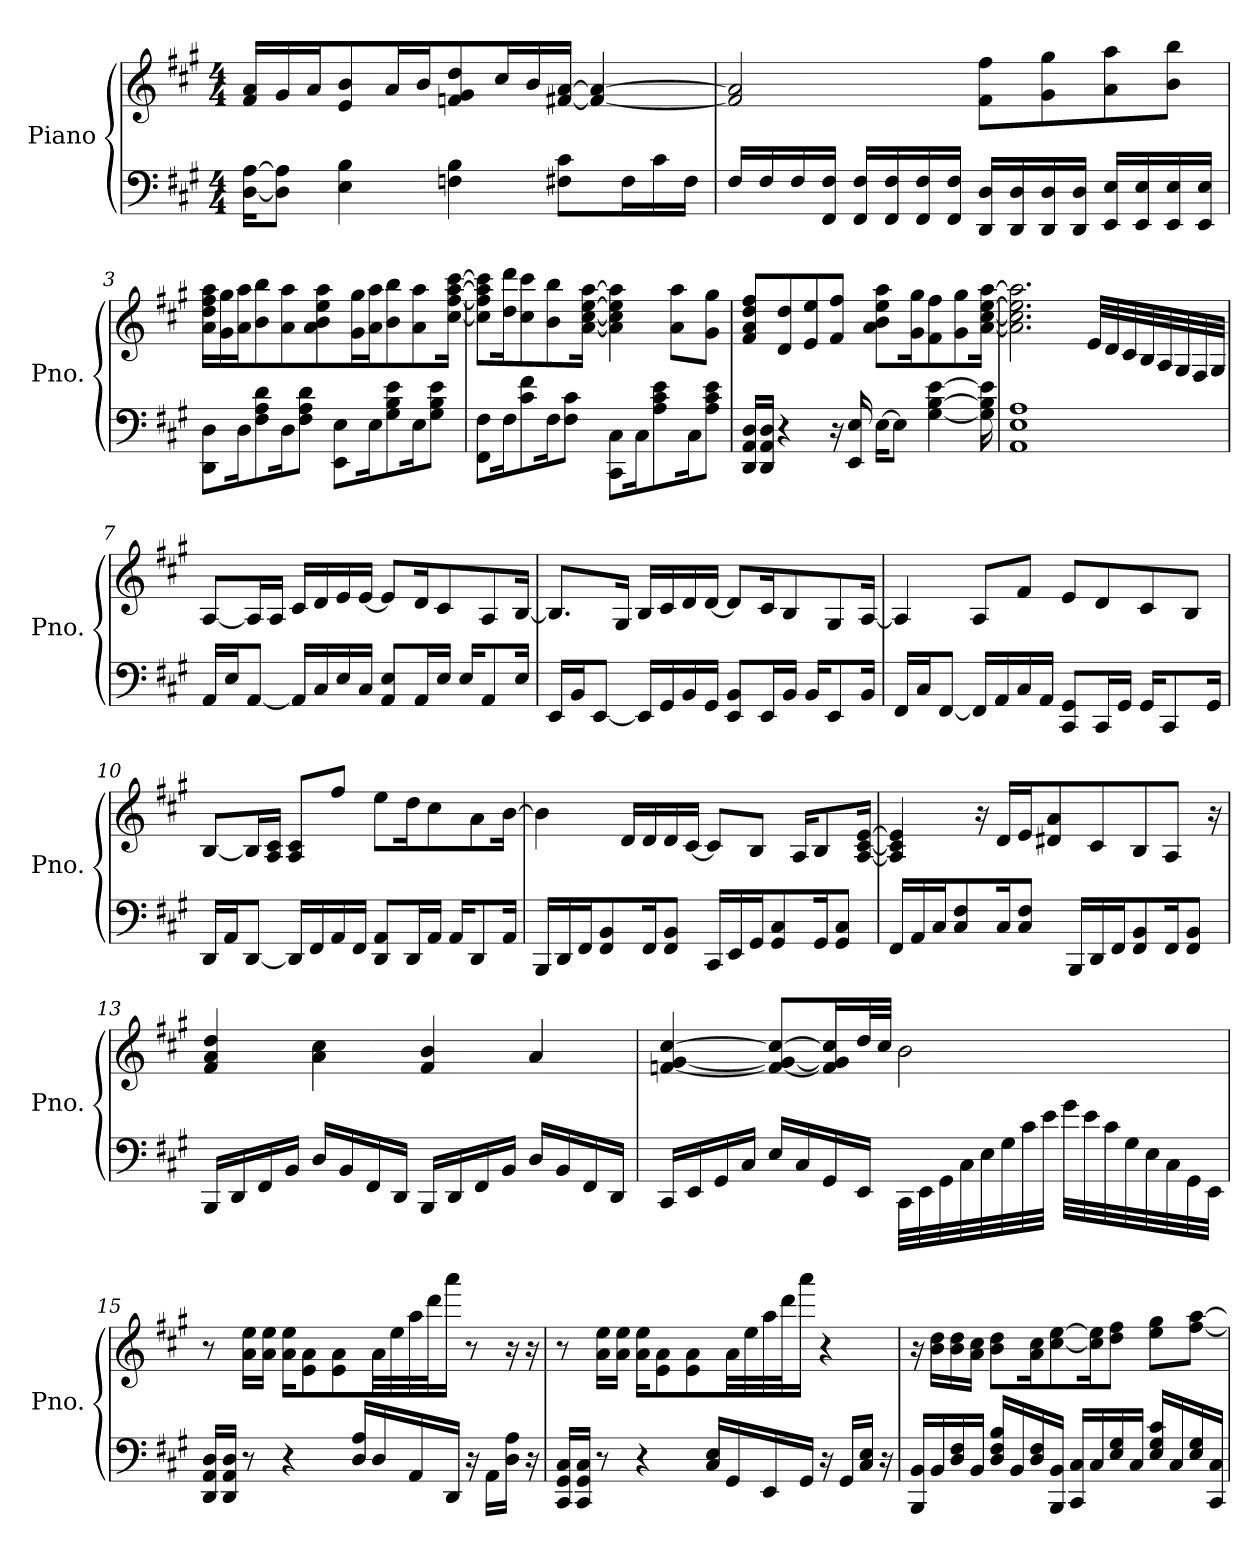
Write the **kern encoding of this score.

**kern	**kern
*part1	*part1
*staff2	*staff1
*I"Piano	*
*I'Pno.	*
*clefF4	*clefG2
*k[f#c#g#]	*k[f#c#g#]
*M4/4	*M4/4
*MM80	*MM80
=1	=1
[16D\ [16A\KL	16f#/ 16a/LL
8D\] 8A\]J	16g#/
.	16a/J
4E\ 4B\	8e/ 8b/
.	16a/L
.	16b/J
4Fn\ 4B\	8fn/ 8g#/ 8dd/
.	16cc#/L
.	16b/
8F#X\ 8c#\L	[16f#X/ [16a/JJ
.	4f#/_ 4a/_
16F#\L	.
16c#\	.
16F#\JJ	.
=2	=2
16F#/LL	2f#/] 2a/]
16F#/	.
16F#/	.
16FF#/ 16F#/JJ	.
16FF#/ 16F#/LL	.
16FF#/ 16F#/	.
16FF#/ 16F#/	.
16FF#/ 16F#/JJ	.
16DD/ 16D/LL	8f#\ 8ff#\L
16DD/ 16D/	.
16DD/ 16D/	8g#\ 8gg#\
16DD/ 16D/JJ	.
16EE/ 16E/LL	8a\ 8aa\
16EE/ 16E/	.
16EE/ 16E/	8b\ 8bb\J
16EE/ 16E/JJ	.
!!LO:LB:g=z
=3	=3
8DD\ 8D\L	16a\ 16dd\ 16ff#\ 16aa\LL
.	16g#\ 16gg#\
16D\K	16a\ 16aa\J
8F#\ 8A\ 8d\	8b\ 8bb\
16D\K	8a\ 8aa\
8F#\ 8A\ 8d\J	.
.	8a\ 8b\ 8ee\ 8aa\
8EE\ 8E\L	.
.	16g#\ 16gg#\L
16E\K	16a\ 16aa\J
8G#\ 8B\ 8e\	8b\ 8bb\
16E\K	8a\ 8aa\
8G#\ 8B\ 8e\J	.
.	[16cc#\ [16ff#\ [16aa\ [16ccc#\Jk
=4	=4
8FF#\ 8F#\L	8cc#\] 8ff#\] 8aa\] 8ccc#\]L
16F#\K	16dd\ 16ddd\K
8c#\ 8f#\	8cc#\ 8ccc#\
16F#\K	8b\ 8bb\
8F#\ 8c#\J	.
.	[16a\ [16cc#\ [16ee\ [16aa\Jk
8CC#\ 8C#\L	4a\] 4cc#\] 4ee\] 4aa\]
16C#\K	.
8A\ 8c#\ 8e\	.
.	8a\ 8aa\L
16C#\K	.
8A\ 8c#\ 8e\J	8g#\ 8gg#\J
=5	=5
16DD/ 16AA/ 16D/LL	8f#/ 8a/ 8dd/ 8ff#/L
16DD/ 16AA/ 16D/JJ	.
4r	8d/ 8dd/
.	8e/ 8ee/
16r	8f#/ 8ff#/J
16EE/ 16E/	.
[16E\KL	8a\ 8b\ 8ee\ 8aa\L
8E\J]	.
.	16g#\ 16gg#\K
[4G#\ [4B\ [4e\	8f#\ 8ff#\
.	8g#\ 8gg#\
16G#\] 16B\] 16e\]	[16a\ [16cc#\ [16ee\ [16aa\Jk
!!LO:LB:g=z
=6	=6
1AA 1E 1A	2.a\] 2.cc#\] 2.ee\] 2.aa\]
.	32e/LLL
.	32d/
.	32c#/
.	32B/
.	32A/
.	32G#/
.	32F#/
.	32G#/JJJ
=7	=7
16AA/LL	[8A/L
16E/J	.
[8AA/J	16A/L]
.	16A/JJ
16AA/LL]	16c#/LL
16C#/	16d/
16E/	16e/
16C#/JJ	[16e/JJ
8AA/ 8E/L	8e/L]
16AA/L	16d/K
16E/JJ	8c#/
16E/KL	.
8AA/	8A/
16E/Jk	[16B/Jk
=8	=8
16EE/LL	8.B/L]
16BB/J	.
[8EE/J	.
.	16G#/Jk
16EE/LL]	16B/LL
16GG#/	16c#/
16BB/	16d/
16GG#/JJ	[16d/JJ
8EE/ 8BB/L	8d/L]
16EE/L	16c#/K
16BB/JJ	8B/
16BB/KL	.
8EE/	8G#/
16BB/Jk	[16A/Jk
!!LO:LB:g=z
=9	=9
16FF#/LL	4A/]
16C#/J	.
[8FF#/J	.
16FF#/LL]	8A/L
16AA/	.
16C#/	8f#/J
16AA/JJ	.
8CC#/ 8GG#/L	8e/L
16CC#/L	8d/
16GG#/JJ	.
16GG#/KL	8c#/
8CC#/	.
.	8B/J
16GG#/Jk	.
=10	=10
16DD/LL	[8B/L
16AA/J	.
[8DD/J	16B/L]
.	16A/ 16c#/JJ
16DD/LL]	8A/ 8c#/L
16FF#/	.
16AA/	8ff#/J
16FF#/JJ	.
8DD/ 8AA/L	8ee\L
16DD/L	16dd\K
16AA/JJ	8cc#\
16AA/KL	.
8DD/	8a\
16AA/Jk	[16b\Jk
=11	=11
16BBB/LL	4b\]
16DD/	.
16FF#/J	.
8FF#/ 8BB/	.
.	16d/LL
16FF#/K	16d/
8FF#/ 8BB/J	16d/
.	[16c#/JJ
16CC#/LL	8c#/L]
16EE/	.
16GG#/J	8B/J
8GG#/ 8C#/	.
.	16A/KL
16GG#/K	8B/
8GG#/ 8C#/J	.
.	[16A/ [16c#/ [16e/Jk
!!LO:LB:g=z
=12	=12
16FF#/LL	4A/] 4c#/] 4e/]
16AA/	.
16C#/J	.
8C#/ 8F#/	.
.	16r
16C#/K	16d/LL
8C#/ 8F#/J	16e/J
.	8d#X/ 8a/
16BBB/LL	.
16DD/	8c#/
16FF#/J	.
8FF#/ 8BB/	8B/
16FF#/K	8A/J
8FF#/ 8BB/J	.
.	16r
=13	=13
16BBB/LL	4f#/ 4a/ 4dd/
16DD/	.
16FF#/	.
16BB/JJ	.
16D/LL	4a\ 4cc#\
16BB/	.
16FF#/	.
16DD/JJ	.
16BBB/LL	4f#/ 4b/
16DD/	.
16FF#/	.
16BB/JJ	.
16D/LL	4a/
16BB/	.
16FF#/	.
16DD/JJ	.
!!LO:PB:g=z
=14	=14
16CC#/LL	[4fn/ [4g#/ [4cc#/
16EE/	.
16GG#/	.
16C#/JJ	.
16E/LL	8f/_ 8g#/_ 8cc#/_L
16C#/	.
16GG#/	16f/] 16g#/] 16cc#/]L
16EE/JJ	32dd/L
.	32cc#/JJJ
32CC#\LLL	2b\
32EE\	.
32GG#\	.
32C#\	.
32E\	.
32G#\	.
32c#\	.
32e\JJJ	.
32g#\LLL	.
32e\	.
32c#\	.
32G#\	.
32E\	.
32C#\	.
32GG#\	.
32EE\JJJ	.
=15	=15
16DD/ 16AA/ 16D/LL	8r
16DD/ 16AA/ 16D/JJ	.
8r	16a\ 16ee\LL
.	16a\ 16ee\JJ
4r	16a\ 16ee\KL
.	8e\ 8a\
.	8e\ 8a\
16D/ 16A/LL	.
16D/	32a\LL
.	32ee\
16AA/	32aa\
.	32ddd\J
16DD/JJ	16aaa\JJ
16r	8r
16AA\LL	.
16D\ 16A\JJ	16r
16r	16r
!!LO:LB:g=z
=16	=16
16CC#/ 16GG#/ 16C#/LL	8r
16CC#/ 16GG#/ 16C#/JJ	.
8r	16a\ 16ee\LL
.	16a\ 16ee\JJ
4r	16a\ 16ee\KL
.	8e\ 8a\
.	8e\ 8a\
16C#/ 16E/LL	.
16GG#/	32a\LL
.	32ee\
16EE/	32aa\
.	32ddd\J
16GG#/JJ	16aaa\JJ
16r	4r
16GG#/LL	.
16C#/ 16E/JJ	.
16r	.
=17	=17
16BBB/ 16BB/LL	16r
16BB/	16b\ 16dd\LL
16D/ 16F#/	16b\ 16dd\
16BB/JJ	16a\ 16cc#\JJ
16D/ 16F#/ 16B/LL	8b\ 8dd\L
16BB/	.
16D/ 16F#/	16a\ 16cc#\K
16BBB/ 16BB/JJ	[8cc#\ [8ee\
16CC#/ 16C#/LL	.
16C#/	16cc#\] 16ee\]K
16E/ 16G#/	8dd\ 8ff#\J
16C#/JJ	.
16E/ 16G#/ 16c#/LL	8ee\ 8gg#\L
16C#/	.
16E/ 16G#/	[8ff#\ [8aa\J
16CC#/ 16C#/JJ	.
=	=
*-	*-
